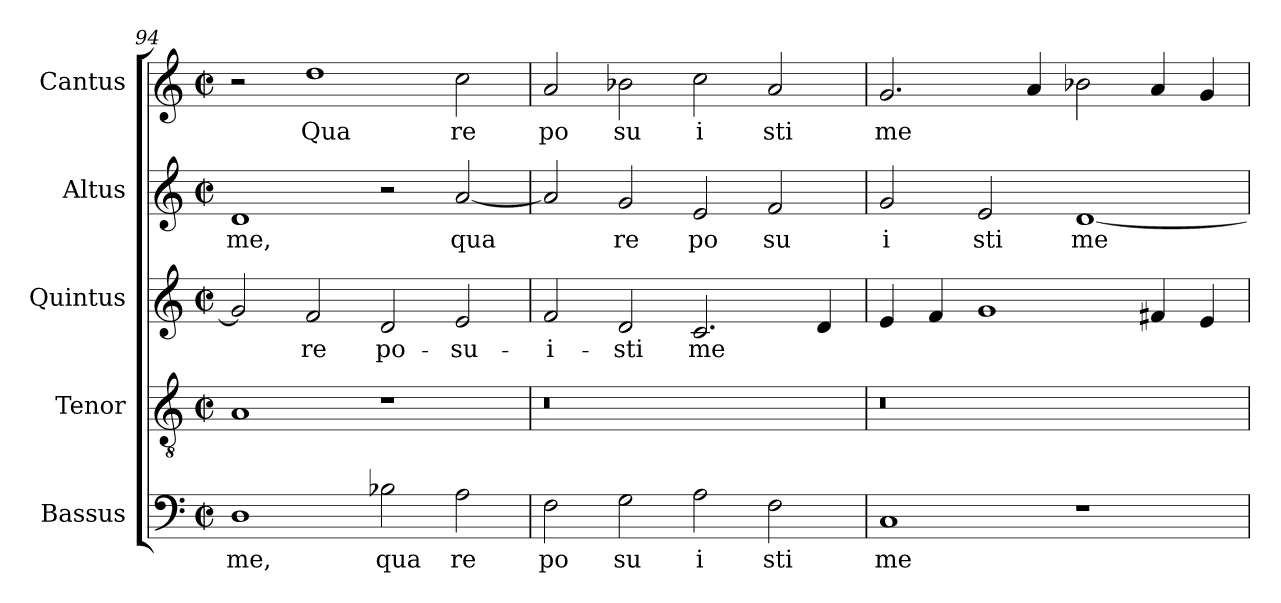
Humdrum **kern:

**kern	**text	**kern	**kern	**text	**kern	**text	**kern	**text
*part5	*part5	*part4	*part3	*part3	*part2	*part2	*part1	*part1
*staff5	*staff5	*staff4	*staff3	*staff3	*staff2	*staff2	*staff1	*staff1
*I"Bassus	*	*I"Tenor	*I"Quintus	*	*I"Altus	*	*I"Cantus	*
!!LO:PB:g=z
*clefF4	*	*clefGv2	*clefG2	*	*clefG2	*	*clefG2	*
*	*	*	*k[]	*	*k[]	*	*	*
*	*	*	*C:	*	*C:	*	*	*
*M2/2	*	*M2/2	*M2/2	*	*M2/2	*	*M2/2	*
*met(c|)	*	*met(c|)	*met(c|)	*	*met(c|)	*	*met(c|)	*
=94	=94	=94	=94	=94	=94	=94	=94	=94
!	!LO:LY:b:cj	!	!	!	!	!LO:LY:b:cj	!	!
1D	me,	1A	2g/]	.	1d	me,	2r	.
!	!	!	!	!LO:LY:b:cj	!	!	!	!LO:LY:b:cj
.	.	.	2f/	re	.	.	1dd	Qua
!	!LO:LY:b:cj	!	!	!LO:LY:b:cj	!	!	!	!
2B-X\	qua	1r	2d/	po-	2r	.	.	.
!	!LO:LY:b:cj	!	!	!LO:LY:b:cj	!	!LO:LY:b	!	!LO:LY:b:cj
2A\	re	.	2e/	-su-	[<2a/	qua	2cc\	re
=95	=95	=95	=95	=95	=95	=95	=95	=95
!	!LO:LY:b:cj	!	!	!LO:LY:b:cj	!	!	!	!LO:LY:b:cj
2F\	po	0r	2f/	-i-	2a/]	.	2a/	po
!	!LO:LY:b:cj	!	!	!LO:LY:b:cj	!	!LO:LY:b:cj	!	!LO:LY:b:cj
2G\	su	.	2d/	-sti	2g/	re	2b-\	su
!	!LO:LY:b:cj	!	!	!LO:LY:b	!	!LO:LY:b:cj	!	!LO:LY:b:cj
2A\	i	.	2.c/	me	2e/	po	2cc\	i
!	!LO:LY:b:cj	!	!	!	!	!LO:LY:b:cj	!	!LO:LY:b:cj
2F\	sti	.	.	.	2f/	su	2a/	sti
.	.	.	4d/	.	.	.	.	.
=96	=96	=96	=96	=96	=96	=96	=96	=96
!	!LO:LY:b:cj	!	!	!	!	!LO:LY:b:cj	!	!LO:LY:b
1C	me	0r	4e/	.	2g/	i	2.g/	me
.	.	.	4f/	.	.	.	.	.
!	!	!	!	!	!	!LO:LY:b:cj	!	!
.	.	.	1g	.	2e/	sti	.	.
.	.	.	.	.	.	.	4a/	.
!	!	!	!	!	!	!LO:LY:b:cj	!	!
1r	.	.	.	.	[<1d	me	2b-X\	.
.	.	.	4f#X/	.	.	.	4a/	.
.	.	.	4e/	.	.	.	4g/	.
=	=	=	=	=	=	=	=	=
*-	*-	*-	*-	*-	*-	*-	*-	*-
